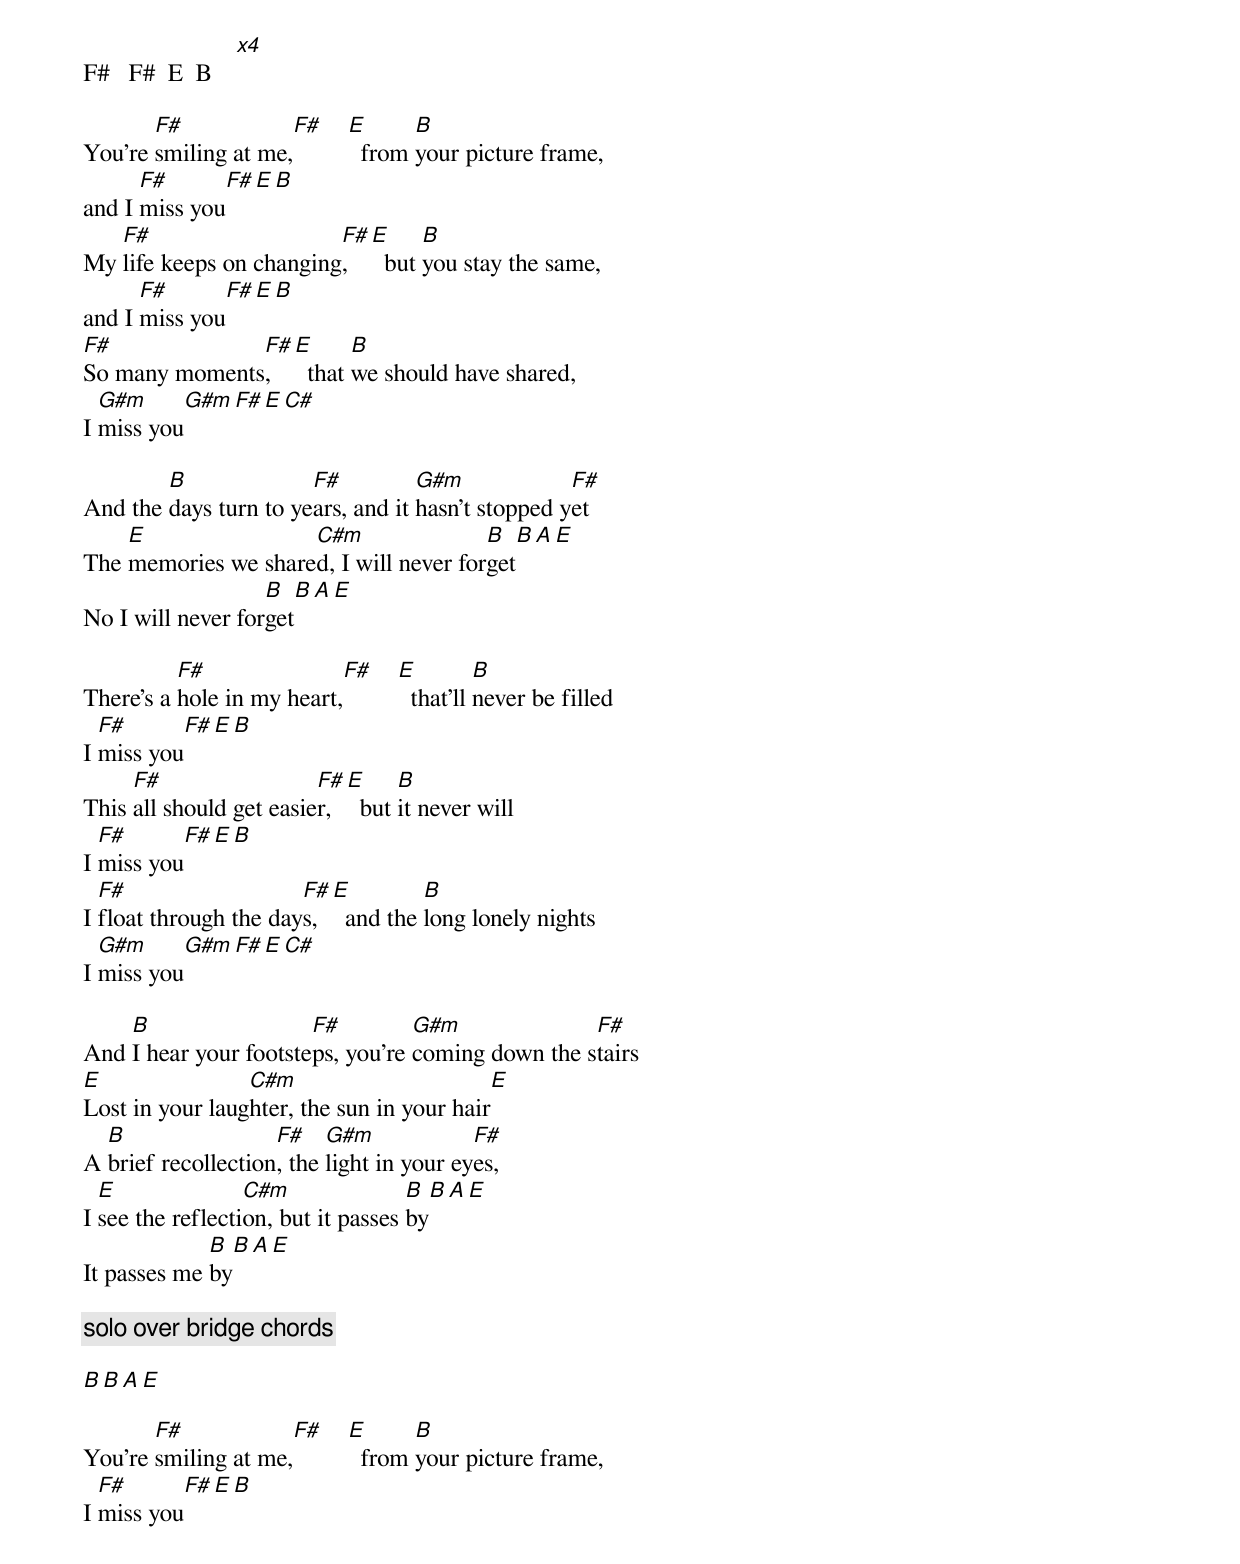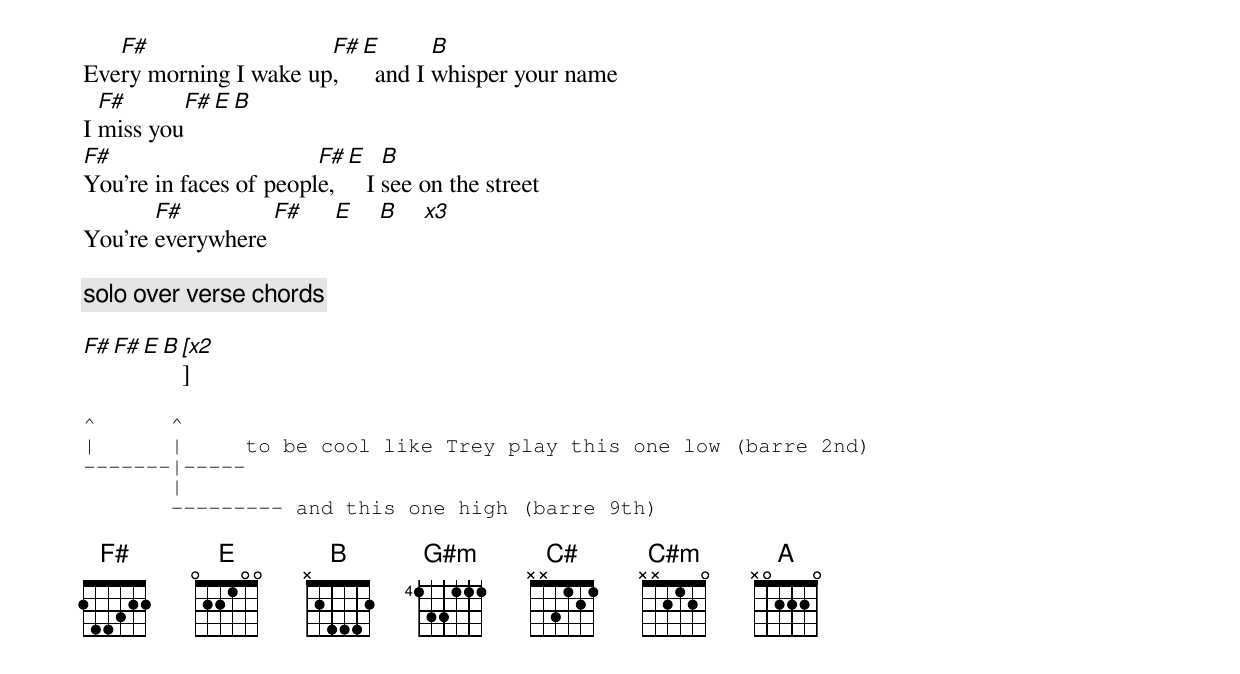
F#   F#  E  B    [x4]

       F#            F#  E      B
You're smiling at me,      from your picture frame,
      F#         F#   E   B
and I miss you
   F#                    F#  E     B
My life keeps on changing,     but you stay the same,
      F#         F#   E   B
and I miss you
F#             F#  E      B
So many moments,     that we should have shared,
  G#m      G#m  F#   E          C#
I miss you

        B              F#          G#m             F#
And the days turn to years, and it hasn't stopped yet
    E                C#m                B       B   A   E
The memories we shared, I will never forget
                   B       B   A   E
No I will never forget

          F#               F#  E         B
There's a hole in my heart,      that'll never be filled
  F#       F#   E   B
I miss you
     F#                  F#  E     B
This all should get easier,    but it never will
  F#       F#   E   B
I miss you
  F#                   F#  E         B
I float through the days,    and the long lonely nights
  G#m      G#m  F#   E          C#
I miss you

    B                  F#         G#m              F#
And I hear your footsteps, you're coming down the stairs
E                C#m                       E
Lost in your laughter, the sun in your hair
  B                 F#    G#m             F#
A brief recollection, the light in your eyes,
  E               C#m               B      B   A   E
I see the reflection, but it passes by
             B       B   A   E
It passes me by

[solo over bridge chords]

B     B   A   E

       F#            F#  E      B
You're smiling at me,      from your picture frame,
  F#         F#   E   B
I miss you
   F#                  F#  E       B
Every morning I wake up,     and I whisper your name
  F#         F#   E   B
I miss you
F#                      F#  E    B
You're in faces of people,     I see on the street
       F#         F#   E   B
You're everywhere              [x3]

[solo over verse chords]

F#     F#   E   B   [x2]

^      ^
|      |     to be cool like Trey play this one low (barre 2nd)
-------|-----
       |
       --------- and this one high (barre 9th)
